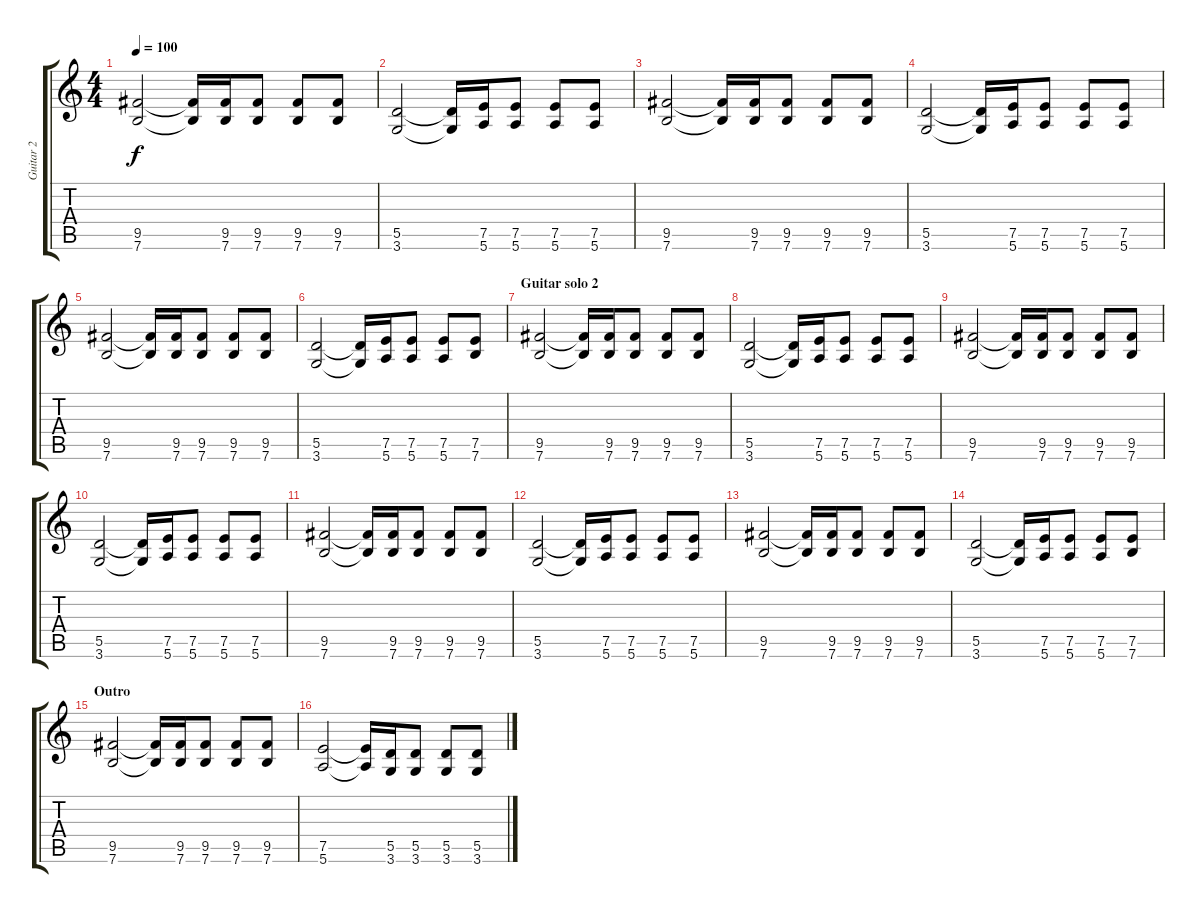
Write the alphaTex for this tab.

\track ("Guitar 2" "Guitar 2") {instrument electricguitarjazz}
\staff {score tabs}
\tuning (E4 B3 G3 D3 A2 E2) {hide}
\ts (4 4)
\tempo 100
\clef g2
\ks c
(9.5 7.6).2{dy f instrument overdrivenguitar} (9.5{t} 7.6{t}).16 (9.5 7.6).16 (9.5 7.6).8 (9.5 7.6).8 (9.5 7.6).8 |
(5.5 3.6).2{instrument overdrivenguitar} (5.5{t} 3.6{t}).16 (7.5 5.6).16 (7.5 5.6).8 (7.5 5.6).8 (7.5 5.6).8 |
(9.5 7.6).2{instrument overdrivenguitar} (9.5{t} 7.6{t}).16 (9.5 7.6).16 (9.5 7.6).8 (9.5 7.6).8 (9.5 7.6).8 |
(5.5 3.6).2{instrument overdrivenguitar} (5.5{t} 3.6{t}).16 (7.5 5.6).16 (7.5 5.6).8 (7.5 5.6).8 (7.5 5.6).8 |
(9.5 7.6).2{instrument overdrivenguitar} (9.5{t} 7.6{t}).16 (9.5 7.6).16 (9.5 7.6).8 (9.5 7.6).8 (9.5 7.6).8 |
(5.5 3.6).2 (5.5{t} 3.6{t}).16 (7.5 5.6).16 (7.5 5.6).8 (7.5 5.6).8 (7.5 7.6).8 |
\section ("" "Guitar solo 2")
(9.5 7.6).2{instrument overdrivenguitar} (9.5{t} 7.6{t}).16 (9.5 7.6).16 (9.5 7.6).8 (9.5 7.6).8 (9.5 7.6).8 |
(5.5 3.6).2{instrument overdrivenguitar} (5.5{t} 3.6{t}).16 (7.5 5.6).16 (7.5 5.6).8 (7.5 5.6).8 (7.5 5.6).8 |
(9.5 7.6).2{instrument overdrivenguitar} (9.5{t} 7.6{t}).16 (9.5 7.6).16 (9.5 7.6).8 (9.5 7.6).8 (9.5 7.6).8 |
(5.5 3.6).2{instrument overdrivenguitar} (5.5{t} 3.6{t}).16 (7.5 5.6).16 (7.5 5.6).8 (7.5 5.6).8 (7.5 5.6).8 |
(9.5 7.6).2{instrument overdrivenguitar} (9.5{t} 7.6{t}).16 (9.5 7.6).16 (9.5 7.6).8 (9.5 7.6).8 (9.5 7.6).8 |
(5.5 3.6).2{instrument overdrivenguitar} (5.5{t} 3.6{t}).16 (7.5 5.6).16 (7.5 5.6).8 (7.5 5.6).8 (7.5 5.6).8 |
(9.5 7.6).2{instrument overdrivenguitar} (9.5{t} 7.6{t}).16 (9.5 7.6).16 (9.5 7.6).8 (9.5 7.6).8 (9.5 7.6).8 |
(5.5 3.6).2 (5.5{t} 3.6{t}).16 (7.5 5.6).16 (7.5 5.6).8 (7.5 5.6).8 (7.5 7.6).8 |
\section ("" "Outro")
(9.5 7.6).2{volume 11 instrument overdrivenguitar} (9.5{t} 7.6{t}).16 (9.5 7.6).16 (9.5 7.6).8 (9.5 7.6).8 (9.5 7.6).8 |
(7.5 5.6).2{instrument overdrivenguitar} (7.5{t} 5.6{t}).16 (5.5 3.6).16 (5.5 3.6).8 (5.5 3.6).8 (5.5 3.6).8
